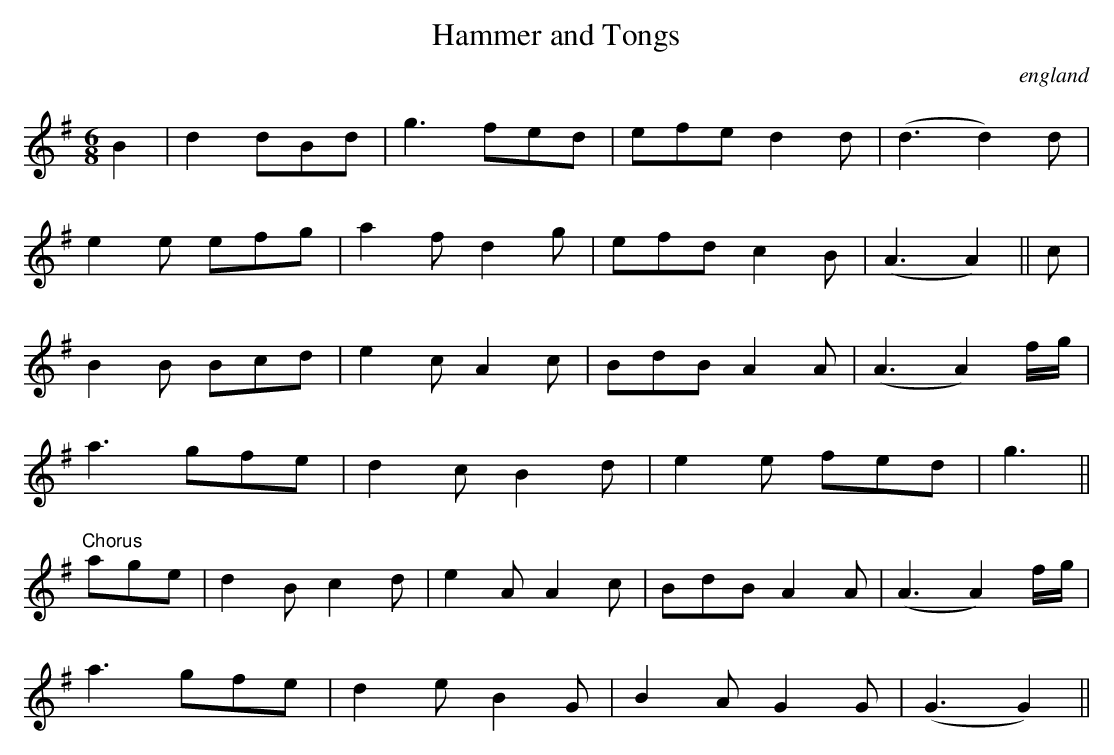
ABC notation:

X:1
T:Hammer and Tongs
O:england
L:1/8
M:6/8
K:G
B2|d2 dBd|g3 fed|efe d2 d|(d3 d2) d|
e2 e efg|a2 f d2 g|efd c2 B|(A3 A2)||c|
B2 B Bcd|e2 c A2 c|BdB A2 A|(A3 A2) f/g/|
a3 gfe|d2 c B2 d|e2 e fed|g3||
"Chorus" age| d2 B c2 d|e2 A A2 c|BdB A2 A|(A3 A2) f/g/|
a3 gfe|d2 e B2 G|B2 A G2 G|(G3 G2)||
